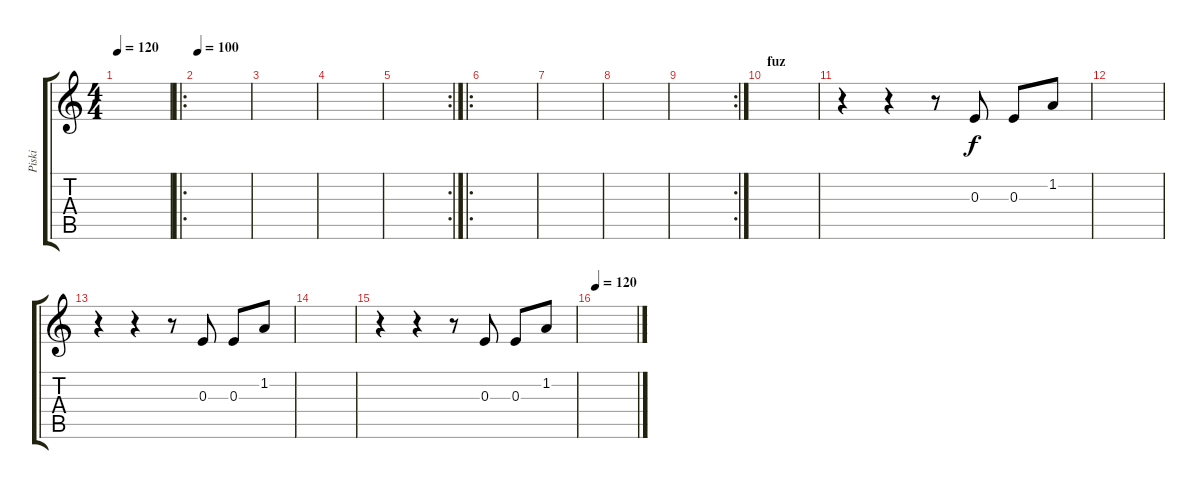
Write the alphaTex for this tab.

\track ("Piski" "Piski") {instrument guitarharmonics}
\staff {score tabs}
\tuning (Db4 Ab3 E3 B2 Gb2 B1) {hide}
\ts (4 4)
\tempo 120
\clef g2
\ks c
|
\ro
\tempo 100
|
|
|
\rc 2
|
\ro
|
|
|
\rc 2
|
\section ("" "fuz")
|
r.4 r.4 r.8 0.3.8 0.3.8 1.2.8 |
|
r.4 r.4 r.8 0.3.8 0.3.8 1.2.8 |
|
r.4 r.4 r.8 0.3.8 0.3.8 1.2.8 |
\tempo 120
